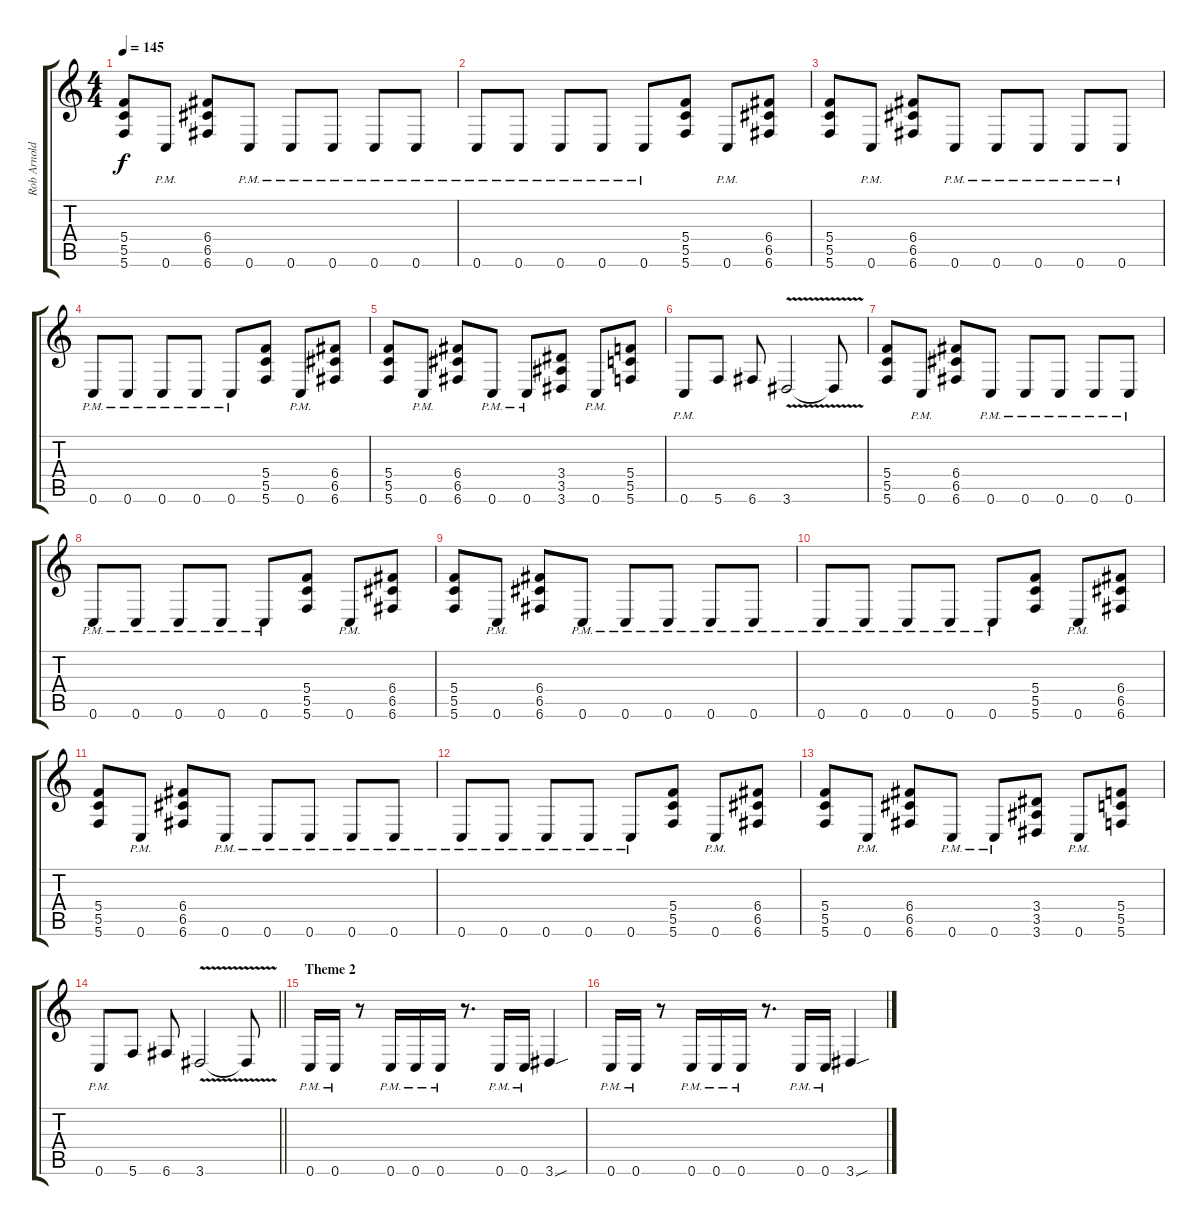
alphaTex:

\track ("Rob Arnold" "Rob Arnold") {instrument overdrivenguitar}
\staff {score tabs}
\tuning (D4 A3 F3 C3 G2 C2) {hide}
\ts (4 4)
\tempo 145
\clef g2
\ks c
(5.4 5.5 5.6).8{dy f} 0.6{pm}.8 (6.4 6.5 6.6).8 0.6{pm}.8 0.6{pm}.8 0.6{pm}.8 0.6{pm}.8 0.6{pm}.8 |
0.6{pm}.8 0.6{pm}.8 0.6{pm}.8 0.6{pm}.8 0.6{pm}.8 (5.4 5.5 5.6).8 0.6{pm}.8 (6.4 6.5 6.6).8 |
(5.4 5.5 5.6).8 0.6{pm}.8 (6.4 6.5 6.6).8 0.6{pm}.8 0.6{pm}.8 0.6{pm}.8 0.6{pm}.8 0.6{pm}.8 |
0.6{pm}.8 0.6{pm}.8 0.6{pm}.8 0.6{pm}.8 0.6{pm}.8 (5.4 5.5 5.6).8 0.6{pm}.8 (6.4 6.5 6.6).8 |
(5.4 5.5 5.6).8 0.6{pm}.8 (6.4 6.5 6.6).8 0.6{pm}.8 0.6{pm}.8 (3.4 3.5 3.6).8 0.6{pm}.8 (5.4 5.5 5.6).8 |
0.6{pm}.8 5.6.8 6.6.8 3.6{v}.2 3.6{t}.8 |
(5.4 5.5 5.6).8 0.6{pm}.8 (6.4 6.5 6.6).8 0.6{pm}.8 0.6{pm}.8 0.6{pm}.8 0.6{pm}.8 0.6{pm}.8 |
0.6{pm}.8 0.6{pm}.8 0.6{pm}.8 0.6{pm}.8 0.6{pm}.8 (5.4 5.5 5.6).8 0.6{pm}.8 (6.4 6.5 6.6).8 |
(5.4 5.5 5.6).8 0.6{pm}.8 (6.4 6.5 6.6).8 0.6{pm}.8 0.6{pm}.8 0.6{pm}.8 0.6{pm}.8 0.6{pm}.8 |
0.6{pm}.8 0.6{pm}.8 0.6{pm}.8 0.6{pm}.8 0.6{pm}.8 (5.4 5.5 5.6).8 0.6{pm}.8 (6.4 6.5 6.6).8 |
(5.4 5.5 5.6).8 0.6{pm}.8 (6.4 6.5 6.6).8 0.6{pm}.8 0.6{pm}.8 0.6{pm}.8 0.6{pm}.8 0.6{pm}.8 |
0.6{pm}.8 0.6{pm}.8 0.6{pm}.8 0.6{pm}.8 0.6{pm}.8 (5.4 5.5 5.6).8 0.6{pm}.8 (6.4 6.5 6.6).8 |
(5.4 5.5 5.6).8 0.6{pm}.8 (6.4 6.5 6.6).8 0.6{pm}.8 0.6{pm}.8 (3.4 3.5 3.6).8 0.6{pm}.8 (5.4 5.5 5.6).8 |
\barLineRight lightlight
0.6{pm}.8 5.6.8 6.6.8 3.6{v}.2 3.6{t}.8 |
\section ("" "Theme 2")
0.6{pm}.16 0.6{pm}.16 r.8 0.6{pm}.16 0.6{pm}.16 0.6{pm}.16 r.8{d} 0.6{pm}.16 0.6{pm}.16 3.6{sou}.4 |
0.6{pm}.16 0.6{pm}.16 r.8 0.6{pm}.16 0.6{pm}.16 0.6{pm}.16 r.8{d} 0.6{pm}.16 0.6{pm}.16 3.6{sou}.4
